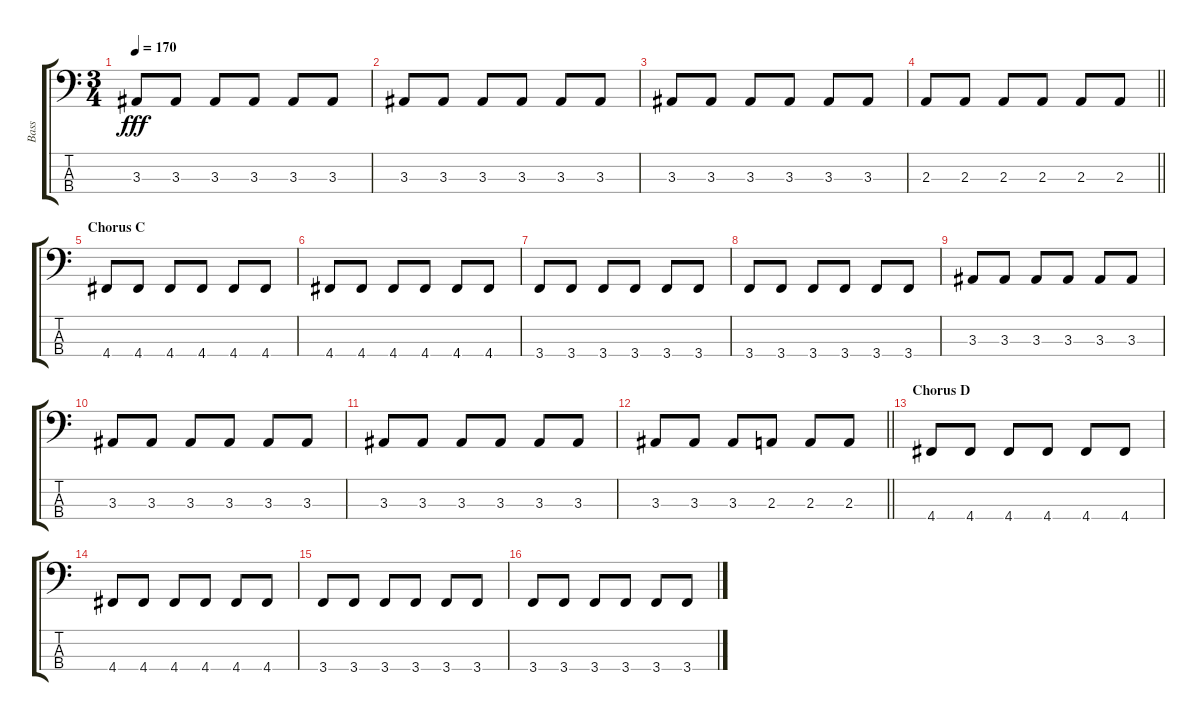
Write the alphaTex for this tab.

\track ("Bass" "Bass") {instrument electricbassfinger}
\staff {score tabs}
\tuning (F2 C2 G1 D1) {hide}
\ts (3 4)
\tempo 170
\clef f4
\ks c
3.3.8{dy fff} 3.3.8 3.3.8 3.3.8 3.3.8 3.3.8 |
3.3.8 3.3.8 3.3.8 3.3.8 3.3.8 3.3.8 |
3.3.8 3.3.8 3.3.8 3.3.8 3.3.8 3.3.8 |
\barLineRight lightlight
2.3.8 2.3.8 2.3.8 2.3.8 2.3.8 2.3.8 |
\section ("" "Chorus C")
4.4.8 4.4.8 4.4.8 4.4.8 4.4.8 4.4.8 |
4.4.8 4.4.8 4.4.8 4.4.8 4.4.8 4.4.8 |
3.4.8 3.4.8 3.4.8 3.4.8 3.4.8 3.4.8 |
3.4.8 3.4.8 3.4.8 3.4.8 3.4.8 3.4.8 |
3.3.8 3.3.8 3.3.8 3.3.8 3.3.8 3.3.8 |
3.3.8 3.3.8 3.3.8 3.3.8 3.3.8 3.3.8 |
3.3.8 3.3.8 3.3.8 3.3.8 3.3.8 3.3.8 |
\barLineRight lightlight
3.3.8 3.3.8 3.3.8 2.3.8 2.3.8 2.3.8 |
\section ("" "Chorus D")
4.4.8 4.4.8 4.4.8 4.4.8 4.4.8 4.4.8 |
4.4.8 4.4.8 4.4.8 4.4.8 4.4.8 4.4.8 |
3.4.8 3.4.8 3.4.8 3.4.8 3.4.8 3.4.8 |
3.4.8 3.4.8 3.4.8 3.4.8 3.4.8 3.4.8
